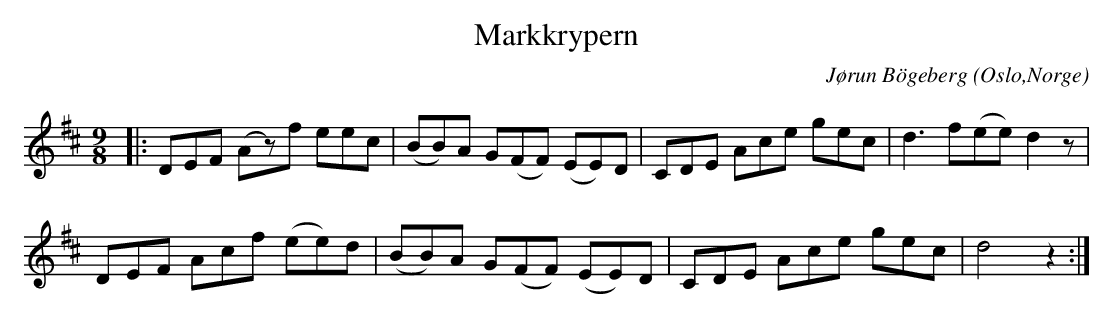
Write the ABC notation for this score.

X:1
T:Markkrypern
C:Jørun Bögeberg
O:Oslo,Norge
M:9/8
L:1/8
K:D
|: DEF (Az)f eec|(BB)A G(FF) (EE)D|CDE Ace gec| d3 f(ee)d2z|
DEF Acf (ee)d| (BB)A G(FF) (EE)D| CDE Ace gec|d4z2 :|
